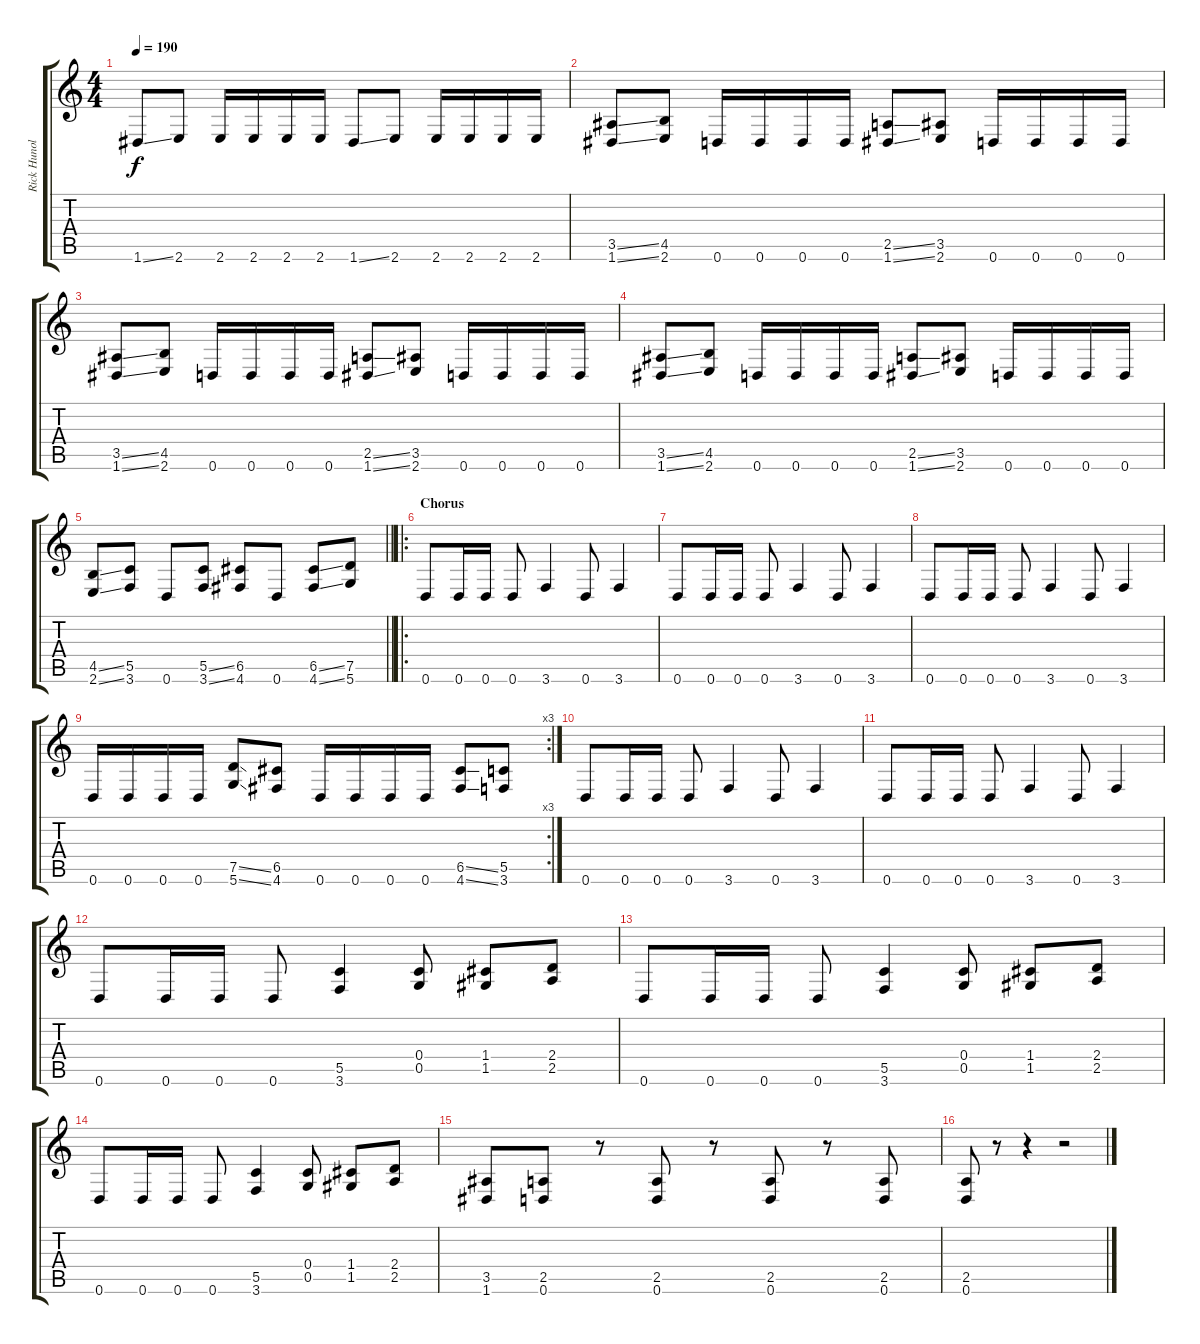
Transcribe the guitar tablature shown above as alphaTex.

\track ("Rick Hunolt" "Rick Hunol") {instrument distortionguitar}
\staff {score tabs}
\tuning (D4 A3 F3 C3 G2 D2) {hide}
\ts (4 4)
\tempo 190
\clef g2
\ks c
1.6{ss}.8{dy f} 2.6.8 2.6.16 2.6.16 2.6.16 2.6.16 1.6{ss}.8 2.6.8 2.6.16 2.6.16 2.6.16 2.6.16 |
(3.5{ss} 1.6{ss}).8 (4.5 2.6).8 0.6.16 0.6.16 0.6.16 0.6.16 (2.5{ss} 1.6{ss}).8 (3.5 2.6).8 0.6.16 0.6.16 0.6.16 0.6.16 |
(3.5{ss} 1.6{ss}).8 (4.5 2.6).8 0.6.16 0.6.16 0.6.16 0.6.16 (2.5{ss} 1.6{ss}).8 (3.5 2.6).8 0.6.16 0.6.16 0.6.16 0.6.16 |
(3.5{ss} 1.6{ss}).8 (4.5 2.6).8 0.6.16 0.6.16 0.6.16 0.6.16 (2.5{ss} 1.6{ss}).8 (3.5 2.6).8 0.6.16 0.6.16 0.6.16 0.6.16 |
\barLineRight lightlight
(4.5{ss} 2.6{ss}).8 (5.5 3.6).8 0.6.8 (5.5{ss} 3.6{ss}).8 (6.5 4.6).8 0.6.8 (6.5{ss} 4.6{ss}).8 (7.5 5.6).8 |
\ro
\section ("" "Chorus")
0.6.8 0.6.16 0.6.16 0.6.8 3.6.4 0.6.8 3.6.4 |
0.6.8 0.6.16 0.6.16 0.6.8 3.6.4 0.6.8 3.6.4 |
0.6.8 0.6.16 0.6.16 0.6.8 3.6.4 0.6.8 3.6.4 |
\rc 3
0.6.16 0.6.16 0.6.16 0.6.16 (7.5{ss} 5.6{ss}).8 (6.5 4.6).8 0.6.16 0.6.16 0.6.16 0.6.16 (6.5{ss} 4.6{ss}).8 (5.5 3.6).8 |
0.6.8 0.6.16 0.6.16 0.6.8 3.6.4 0.6.8 3.6.4 |
0.6.8 0.6.16 0.6.16 0.6.8 3.6.4 0.6.8 3.6.4 |
0.6.8 0.6.16 0.6.16 0.6.8 (5.5 3.6).4 (0.4 0.5).8 (1.4 1.5).8 (2.4 2.5).8 |
0.6.8 0.6.16 0.6.16 0.6.8 (5.5 3.6).4 (0.4 0.5).8 (1.4 1.5).8 (2.4 2.5).8 |
0.6.8 0.6.16 0.6.16 0.6.8 (5.5 3.6).4 (0.4 0.5).8 (1.4 1.5).8 (2.4 2.5).8 |
(3.5 1.6).8 (2.5 0.6).8 r.8 (2.5 0.6).8 r.8 (2.5 0.6).8 r.8 (2.5 0.6).8 |
(2.5 0.6).8 r.8 r.4 r.2
